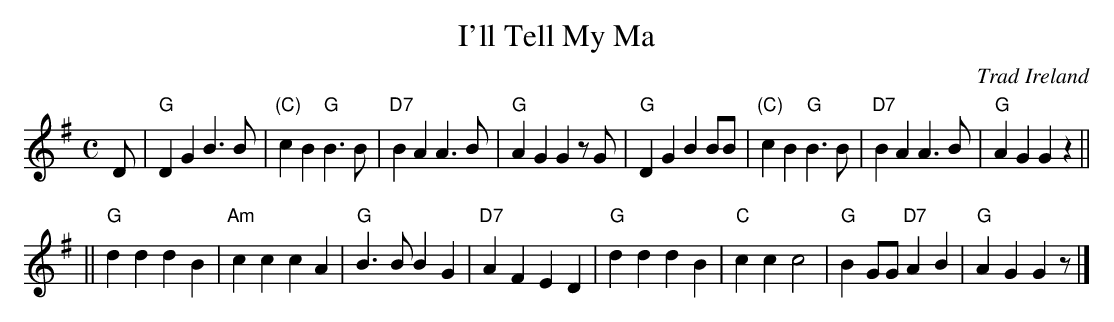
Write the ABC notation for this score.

X:1
T: I'll Tell My Ma
O: Trad Ireland
M: C
L: 1/4
K: G
D/ \
|  "G"DG B>B | "(C)"cB "G"B>B | "D7"BA A>B | "G"AG G z/G/ \
|  "G"DG BB/B/ | "(C)"cB "G"B>B | "D7"BA A>B | "G"AG Gz ||
|| "G"dd dB | "Am"cc cA | "G"B>B BG | "D7"AF ED \
|  "G"dd dB | "C"cc c2 | "G"BG/G/ "D7"AB | "G"AG G z/ |]
